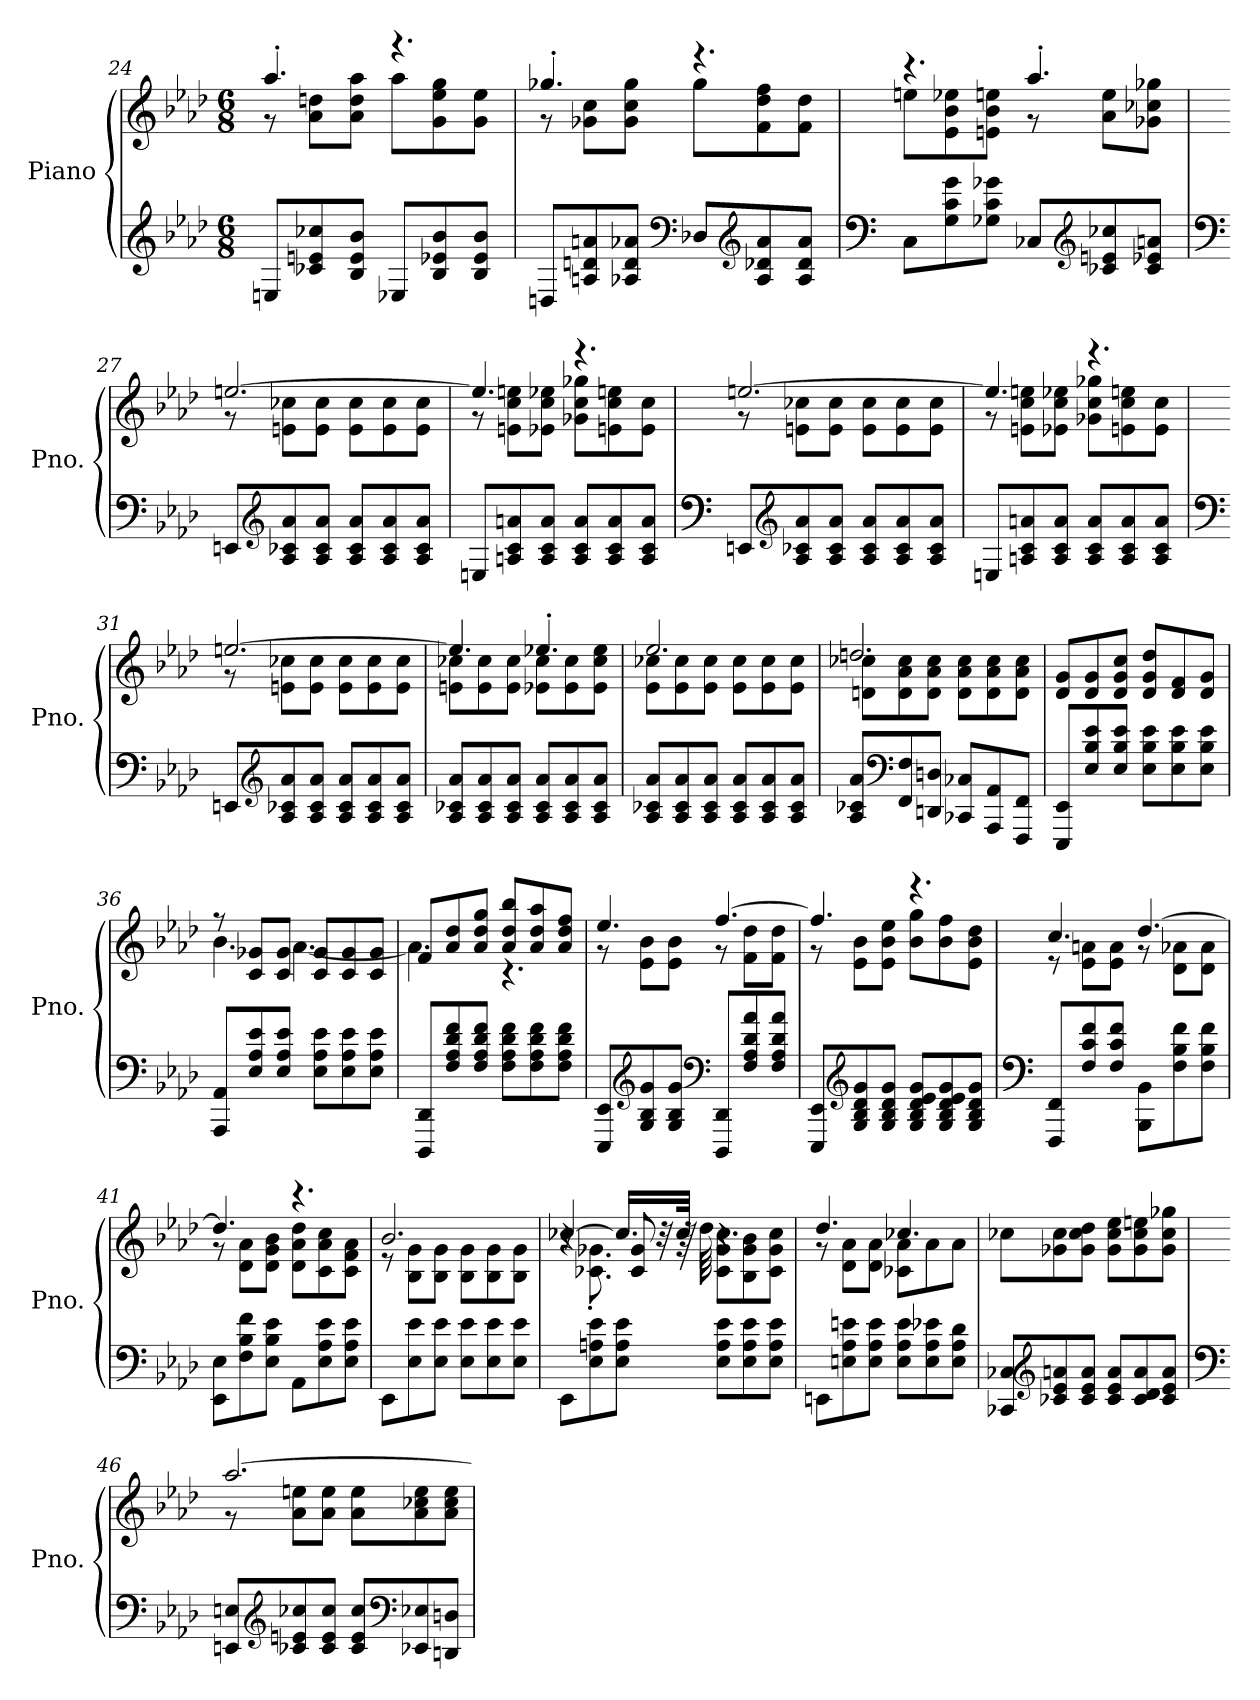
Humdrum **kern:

**kern	**kern
*part1	*part1
*staff2	*staff1
*I"Piano	*
*I'Pno.	*
!!LO:PB:g=z
*clefG2	*clefG2
*k[b-e-a-d-]	*k[b-e-a-d-]
*M6/8	*M6/8
=24	=24
*	*^
8En/L	4.aa-'/	8r
8c-X/ 8en/ 8cc-X/	.	8a-\ 8ddn\L
8B-/ 8e/ 8b-/J	.	8a-\ 8dd\ 8aa-\J
8E-X/L	4.r	8aa-\L
8B-/ 8e-X/ 8b-/	.	8g\ 8ee-\ 8gg\
8B-/ 8e-/ 8b-/J	.	8g\ 8ee-\J
=25	=25	=25
8Dn/L	4.gg-X'/	8r
8An/ 8dn/ 8an/	.	8g-X\ 8cc\L
8A-X/ 8d/ 8a-X/J	.	8g-\ 8cc\ 8gg-\J
*clefF4	*	*
8D-X/L	4.r	8gg-\L
*clefG2	*	*
8A-/ 8d-X/ 8a-/	.	8f\ 8dd-\ 8ff\
8A-/ 8d-/ 8a-/J	.	8f\ 8dd-\J
=26	=26	=26
*clefF4	*	*
8C\L	4.r	8een\L
8G\ 8c\ 8g\	.	8e-\ 8b-\ 8ee-X\
8G-X\ 8c\ 8g-X\J	.	8en\ 8b-\ 8een\J
8C-X/L	4.aa-'/	8r
*clefG2	*	*
8c-X/ 8en/ 8cc-X/	.	8a-\ 8ee\L
8c-/ 8e-X/ 8an/J	.	8g-X\ 8cc-X\ 8gg-X\J
!!LO:LB:g=z	!!
=27	=27	=27
*clefF4	*	*
8EEn/L	[2.een/	8r
*clefG2	*	*
8A-/ 8c-X/ 8a-/	.	8en\ 8cc-X\L
8A-/ 8c-/ 8a-/J	.	8e\ 8cc-\J
8A-/ 8c-/ 8a-/L	.	8e\ 8cc-\L
8A-/ 8c-/ 8a-/	.	8e\ 8cc-\
8A-/ 8c-/ 8a-/J	.	8e\ 8cc-\J
=28	=28	=28
8En/L	4.ee/]	8r
8An/ 8c/ 8an/	.	8en\ 8cc\ 8een\L
8A/ 8c/ 8a/J	.	8e-X\ 8cc\ 8ee-X\J
8A/ 8c/ 8a/L	4.r	8g-X\ 8cc\ 8gg-X\L
8A/ 8c/ 8a/	.	8en\ 8cc\ 8een\
8A/ 8c/ 8a/J	.	8e\ 8cc\J
=29	=29	=29
*clefF4	*	*
8EEn/L	[2.een/	8r
*clefG2	*	*
8A-/ 8c-X/ 8a-/	.	8en\ 8cc-X\L
8A-/ 8c-/ 8a-/J	.	8e\ 8cc-\J
8A-/ 8c-/ 8a-/L	.	8e\ 8cc-\L
8A-/ 8c-/ 8a-/	.	8e\ 8cc-\
8A-/ 8c-/ 8a-/J	.	8e\ 8cc-\J
!!LO:LB:g=z	!!
=30	=30	=30
8En/L	4.ee/]	8r
8An/ 8c/ 8an/	.	8en\ 8cc\ 8een\L
8A/ 8c/ 8a/J	.	8e-X\ 8cc\ 8ee-X\J
8A/ 8c/ 8a/L	4.r	8g-X\ 8cc\ 8gg-X\L
8A/ 8c/ 8a/	.	8en\ 8cc\ 8een\
8A/ 8c/ 8a/J	.	8e\ 8cc\J
=31	=31	=31
*clefF4	*	*
8EEn/L	[2.een/	8r
*clefG2	*	*
8A-/ 8c-X/ 8a-/	.	8en\ 8cc-X\L
8A-/ 8c-/ 8a-/J	.	8e\ 8cc-\J
8A-/ 8c-/ 8a-/L	.	8e\ 8cc-\L
8A-/ 8c-/ 8a-/	.	8e\ 8cc-\
8A-/ 8c-/ 8a-/J	.	8e\ 8cc-\J
=32	=32	=32
8A-/ 8c-X/ 8a-/L	4.ee/]	8en\ 8cc-X\L
8A-/ 8c-/ 8a-/	.	8e\ 8cc-\
8A-/ 8c-/ 8a-/J	.	8e\ 8cc-\J
8A-/ 8c-/ 8a-/L	4.ee-X'/	8e-X\ 8cc-\L
8A-/ 8c-/ 8a-/	.	8e-\ 8cc-\
8A-/ 8c-/ 8a-/J	.	8e-\ 8cc-\ 8ee-\J
=33	=33	=33
8A-/ 8c-X/ 8a-/L	2.ee-/	8e-\ 8cc-X\L
8A-/ 8c-/ 8a-/	.	8e-\ 8cc-\
8A-/ 8c-/ 8a-/J	.	8e-\ 8cc-\J
8A-/ 8c-/ 8a-/L	.	8e-\ 8cc-\L
8A-/ 8c-/ 8a-/	.	8e-\ 8cc-\
8A-/ 8c-/ 8a-/J	.	8e-\ 8cc-\J
!!LO:LB:g=z	!!
=34	=34	=34
8A-/ 8c-X/ 8a-/L	2.ddn/	8dn\ 8cc-X\L
*clefF4	*	*
8FF/ 8F/	.	8d\ 8a-\ 8cc-\
8DDn/ 8Dn/J	.	8d\ 8a-\ 8cc-\J
8CC-X/ 8C-X/L	.	8d\ 8a-\ 8cc-\L
8AAA-/ 8AA-/	.	8d\ 8a-\ 8cc-\
8FFF/ 8FF/J	.	8d\ 8a-\ 8cc-\J
*	*v	*v
=35	=35
8EEE-/ 8EE-/L	8d-/ 8g/L
8E-/ 8B-/ 8e-/	8d-/ 8g/
8E-/ 8B-/ 8e-/J	8d-/ 8g/ 8cc/J
8E-\ 8B-\ 8e-\L	8d-/ 8g/ 8dd-/L
8E-\ 8B-\ 8e-\	8d-/ 8f/
8E-\ 8B-\ 8e-\J	8d-/ 8g/J
=36	=36
*	*^
8AAA-/ 8AA-/L	8r	4.b-\
8E-/ 8A-/ 8e-/	8c/ 8g-X/L	.
8E-/ 8A-/ 8e-/J	8c/ 8g-/J	.
8E-\ 8A-\ 8e-\L	8c/ 8g-/L	[4.a-\
8E-\ 8A-\ 8e-\	8c/ 8g-/	.
8E-\ 8A-\ 8e-\J	8c/ 8g-/J	.
=37	=37	=37
8DDD-/ 8DD-/L	8f/L	4.a-\]
8F/ 8A-/ 8d-/ 8f/	8a-/ 8dd-/	.
8F/ 8A-/ 8d-/ 8f/J	8a-/ 8dd-/ 8gg/J	.
8F\ 8A-\ 8d-\ 8f\L	8a-/ 8dd-/ 8bb-/L	4.r
8F\ 8A-\ 8d-\ 8f\	8a-/ 8dd-/ 8aa-/	.
8F\ 8A-\ 8d-\ 8f\J	8a-/ 8dd-/ 8ff/J	.
!!LO:LB:g=z	!!
=38	=38	=38
8EEE-/ 8EE-/L	4.ee-/	8r
*clefG2	*	*
8G/ 8B-/ 8g/	.	8e-\ 8b-\L
8G/ 8B-/ 8g/J	.	8e-\ 8b-\J
*clefF4	*	*
8DDD-/ 8DD-/L	[4.ff/	8r
8F/ 8A-/ 8d-/ 8a-/	.	8f\ 8dd-\L
8F/ 8A-/ 8d-/ 8a-/J	.	8f\ 8dd-\J
=39	=39	=39
8EEE-/ 8EE-/L	4.ff/]	8r
*clefG2	*	*
8G/ 8B-/ 8d-/ 8g/	.	8e-\ 8b-\L
8G/ 8B-/ 8d-/ 8g/J	.	8e-\ 8b-\ 8ee-\J
8G/ 8B-/ 8d-/ 8e-/ 8g/L	4.r	8b-\ 8gg\L
8G/ 8B-/ 8d-/ 8e-/ 8g/	.	8b-\ 8ff\
8G/ 8B-/ 8d-/ 8g/J	.	8e-\ 8b-\ 8dd-\J
=40	=40	=40
*clefF4	*	*
8FFF/ 8FF/L	4.cc/	8r
8F/ 8c/ 8f/	.	8e-\ 8an\L
8F/ 8c/ 8f/J	.	8e-\ 8a\J
8BBB-\ 8BB-\L	[4.dd-/	8r
8F\ 8B-\ 8f\	.	8d-\ 8a-X\L
8F\ 8B-\ 8f\J	.	8d-\ 8a-\J
=41	=41	=41
8EE-\ 8E-\L	4.dd-/]	8r
8F\ 8B-\ 8f\	.	8d-\ 8a-\L
8E-\ 8B-\ 8e-\J	.	8d-\ 8g\ 8b-\J
8AA-\L	4.r	8d-\ 8a-\ 8dd-\L
8E-\ 8A-\ 8e-\	.	8c\ 8a-\ 8cc\
8E-\ 8A-\ 8e-\J	.	8c\ 8f\ 8a-\J
!!LO:LB:g=z	!!
=42	=42	=42
8EE-\L	2.b-/	8r
8E-\ 8e-\	.	8B-\ 8g\L
8E-\ 8e-\J	.	8B-\ 8g\J
8E-\ 8e-\L	.	8B-\ 8g\L
8E-\ 8e-\	.	8B-\ 8g\
8E-\ 8e-\J	.	8B-\ 8g\J
=43	=43	=43
*	*	*^
8EE-\L	[4cc-X/	8r	4r
8E-\ 8An\ 8e-\	.	8.c-X\' 8.g-X\'	.
8E-\ 8A\ 8e-\J	16.cc-/LL]	.	8c-/ 8g-/
.	.	32r	.
.	32cc-/JJk	64r	.
.	.	64dd-\	.
8E-\ 8A\ 8e-\L	4.r	8c-\ 8g-\ 8cc-\L	4.r
8E-\ 8A\ 8e-\	.	8B-\ 8g-\ 8b-\	.
8E-\ 8A\ 8e-\J	.	8c-\ 8g-\ 8cc-\J	.
*	*	*v	*v
=44	=44	=44
8EEn\L	4.dd-/	8r
8En\ 8A-\ 8en\	.	8d-\ 8a-\L
8E\ 8A-\ 8e\J	.	8d-\ 8a-\J
8E\ 8A-\ 8e\L	4.cc-X/	8c-X\ 8a-\L
8E\ 8A-\ 8e-X\	.	8a-\
8E\ 8A-\ 8d-\J	.	8a-\J
*	*v	*v
!!LO:PB:g=z
=45	=45
8CC-X/ 8C-X/L	8cc-X\L
*clefG2	*
8c-X/ 8e-/ 8an/	8g-X\ 8cc-\
8c-/ 8e-/ 8a/J	8g-\ 8cc-\ 8dd-\J
8c-/ 8e-/ 8a/L	8g-\ 8cc-\ 8ee-\L
8c-/ 8d-/ 8a/	8g-\ 8cc-\ 8een\
8c-/ 8e-/ 8a/J	8g-\ 8cc-\ 8gg-X\J
=46	=46
*clefF4	*
*	*^
8EEn/ 8En/L	[2.aa-/	8r
*clefG2	*	*
8c-X/ 8en/ 8cc-X/	.	8a-\ 8een\L
8c-/ 8e/ 8cc-/J	.	8a-\ 8ee\J
8c-/ 8e/ 8cc-/L	.	8a-\ 8ee\L
*clefF4	*	*
8EE-X/ 8E-X/	.	8a-\ 8cc-X\ 8ee\
8DDn/ 8Dn/J	.	8a-\ 8cc-\ 8ee\J
*	*v	*v
=	=
*-	*-
